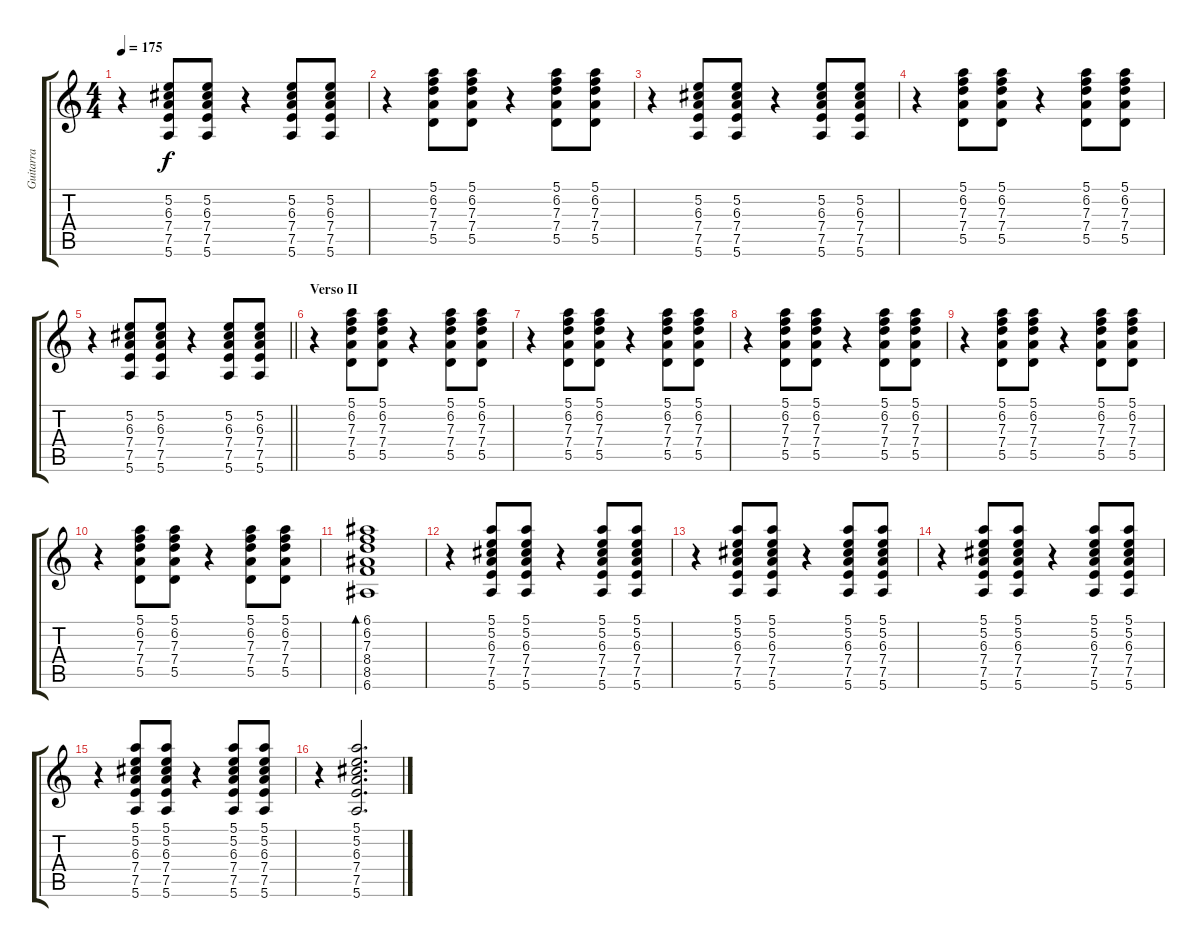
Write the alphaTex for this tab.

\track ("Guitarra" "Guitarra") {instrument acousticguitarsteel}
\staff {score tabs}
\tuning (E4 B3 G3 D3 A2 E2) {hide}
\ts (4 4)
\tempo 175
\clef g2
\ks c
r.4{dy f} (5.2 6.3 7.4 7.5 5.6).8 (5.2 6.3 7.4 7.5 5.6).8 r.4 (5.2 6.3 7.4 7.5 5.6).8 (5.2 6.3 7.4 7.5 5.6).8 |
r.4 (5.1 6.2 7.3 7.4 5.5).8 (5.1 6.2 7.3 7.4 5.5).8 r.4 (5.1 6.2 7.3 7.4 5.5).8 (5.1 6.2 7.3 7.4 5.5).8 |
r.4 (5.2 6.3 7.4 7.5 5.6).8 (5.2 6.3 7.4 7.5 5.6).8 r.4 (5.2 6.3 7.4 7.5 5.6).8 (5.2 6.3 7.4 7.5 5.6).8 |
r.4 (5.1 6.2 7.3 7.4 5.5).8 (5.1 6.2 7.3 7.4 5.5).8 r.4 (5.1 6.2 7.3 7.4 5.5).8 (5.1 6.2 7.3 7.4 5.5).8 |
\barLineRight lightlight
r.4 (5.2 6.3 7.4 7.5 5.6).8 (5.2 6.3 7.4 7.5 5.6).8 r.4 (5.2 6.3 7.4 7.5 5.6).8 (5.2 6.3 7.4 7.5 5.6).8 |
\section ("" "Verso II")
r.4 (5.1 6.2 7.3 7.4 5.5).8 (5.1 6.2 7.3 7.4 5.5).8 r.4 (5.1 6.2 7.3 7.4 5.5).8 (5.1 6.2 7.3 7.4 5.5).8 |
r.4 (5.1 6.2 7.3 7.4 5.5).8 (5.1 6.2 7.3 7.4 5.5).8 r.4 (5.1 6.2 7.3 7.4 5.5).8 (5.1 6.2 7.3 7.4 5.5).8 |
r.4 (5.1 6.2 7.3 7.4 5.5).8 (5.1 6.2 7.3 7.4 5.5).8 r.4 (5.1 6.2 7.3 7.4 5.5).8 (5.1 6.2 7.3 7.4 5.5).8 |
r.4 (5.1 6.2 7.3 7.4 5.5).8 (5.1 6.2 7.3 7.4 5.5).8 r.4 (5.1 6.2 7.3 7.4 5.5).8 (5.1 6.2 7.3 7.4 5.5).8 |
r.4 (5.1 6.2 7.3 7.4 5.5).8 (5.1 6.2 7.3 7.4 5.5).8 r.4 (5.1 6.2 7.3 7.4 5.5).8 (5.1 6.2 7.3 7.4 5.5).8 |
(6.1 6.2 7.3 8.4 8.5 6.6).1{bd 240} |
r.4 (5.1 5.2 6.3 7.4 7.5 5.6).8 (5.1 5.2 6.3 7.4 7.5 5.6).8 r.4 (5.1 5.2 6.3 7.4 7.5 5.6).8 (5.1 5.2 6.3 7.4 7.5 5.6).8 |
r.4 (5.1 5.2 6.3 7.4 7.5 5.6).8 (5.1 5.2 6.3 7.4 7.5 5.6).8 r.4 (5.1 5.2 6.3 7.4 7.5 5.6).8 (5.1 5.2 6.3 7.4 7.5 5.6).8 |
r.4 (5.1 5.2 6.3 7.4 7.5 5.6).8 (5.1 5.2 6.3 7.4 7.5 5.6).8 r.4 (5.1 5.2 6.3 7.4 7.5 5.6).8 (5.1 5.2 6.3 7.4 7.5 5.6).8 |
r.4 (5.1 5.2 6.3 7.4 7.5 5.6).8 (5.1 5.2 6.3 7.4 7.5 5.6).8 r.4 (5.1 5.2 6.3 7.4 7.5 5.6).8 (5.1 5.2 6.3 7.4 7.5 5.6).8 |
r.4 (5.1 5.2 6.3 7.4 7.5 5.6).2{d}
